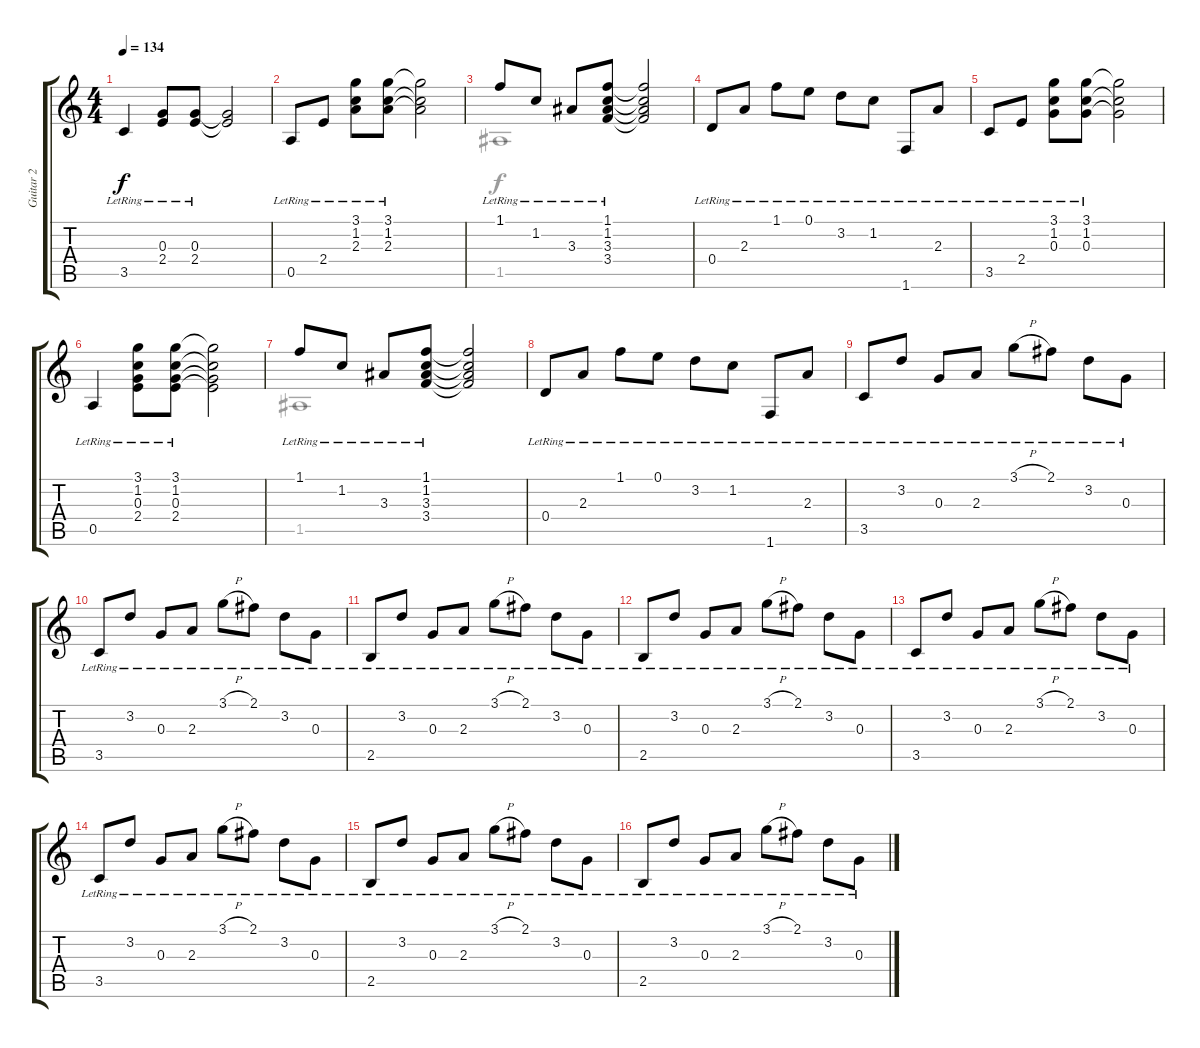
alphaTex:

\track ("Guitar 2" "Guitar 2") {instrument acousticguitarsteel}
\staff {score tabs}
\tuning (E4 B3 G3 D3 A2 E2) {hide}
\voice
\ts (4 4)
\tempo 134
\clef g2
\ks c
3.5{lr}.4{dy f} (0.3{lr} 2.4{lr}).8 (0.3{lr} 2.4{lr}).8 (0.3{t} 2.4{t}).2 |
0.5{lr}.8 2.4{lr}.8 (3.1{lr} 1.2{lr} 2.3{lr}).8 (3.1{lr} 1.2{lr} 2.3{lr}).8 (3.1{t} 1.2{t} 2.3{t}).2 |
1.1{lr}.8 1.2{lr}.8 3.3{lr}.8 (1.1{lr} 1.2{lr} 3.3{lr} 3.4{lr}).8 (1.1{t} 1.2{t} 3.3{t} 3.4{t}).2 |
0.4{lr}.8 2.3{lr}.8 1.1{lr}.8 0.1{lr}.8 3.2{lr}.8 1.2{lr}.8 1.6{lr}.8 2.3{lr}.8 |
3.5{lr}.8 2.4{lr}.8 (3.1{lr} 1.2{lr} 0.3{lr}).8 (3.1{lr} 1.2{lr} 0.3{lr}).8 (3.1{t} 1.2{t} 0.3{t}).2 |
0.5{lr}.4 (3.1{lr} 1.2{lr} 0.3{lr} 2.4).8 (3.1{lr} 1.2{lr} 0.3{lr} 2.4).8 (3.1{t} 1.2{t} 0.3{t} 2.4{t}).2 |
1.1{lr}.8 1.2{lr}.8 3.3{lr}.8 (1.1{lr} 1.2{lr} 3.3{lr} 3.4{lr}).8 (1.1{t} 1.2{t} 3.3{t} 3.4{t}).2 |
0.4{lr}.8 2.3{lr}.8 1.1{lr}.8 0.1{lr}.8 3.2{lr}.8 1.2{lr}.8 1.6{lr}.8 2.3{lr}.8 |
3.5{lr}.8 3.2{lr}.8 0.3{lr}.8 2.3{lr}.8 3.1{h lr}.8 2.1{lr}.8 3.2{lr}.8 0.3{lr}.8 |
3.5{lr}.8 3.2{lr}.8 0.3{lr}.8 2.3{lr}.8 3.1{h lr}.8 2.1{lr}.8 3.2{lr}.8 0.3{lr}.8 |
2.5{lr}.8 3.2{lr}.8 0.3{lr}.8 2.3{lr}.8 3.1{h lr}.8 2.1{lr}.8 3.2{lr}.8 0.3{lr}.8 |
2.5{lr}.8 3.2{lr}.8 0.3{lr}.8 2.3{lr}.8 3.1{h lr}.8 2.1{lr}.8 3.2{lr}.8 0.3{lr}.8 |
3.5{lr}.8 3.2{lr}.8 0.3{lr}.8 2.3{lr}.8 3.1{h lr}.8 2.1{lr}.8 3.2{lr}.8 0.3{lr}.8 |
3.5{lr}.8 3.2{lr}.8 0.3{lr}.8 2.3{lr}.8 3.1{h lr}.8 2.1{lr}.8 3.2{lr}.8 0.3{lr}.8 |
2.5{lr}.8 3.2{lr}.8 0.3{lr}.8 2.3{lr}.8 3.1{h lr}.8 2.1{lr}.8 3.2{lr}.8 0.3{lr}.8 |
2.5{lr}.8 3.2{lr}.8 0.3{lr}.8 2.3{lr}.8 3.1{h lr}.8 2.1{lr}.8 3.2{lr}.8 0.3{lr}.8
\voice
\clef g2
\ottava regular
\simile none
\ks c
|
|
1.5.1 |
|
|
|
1.5.1 |
|
|
|
|
|
|
|
|
